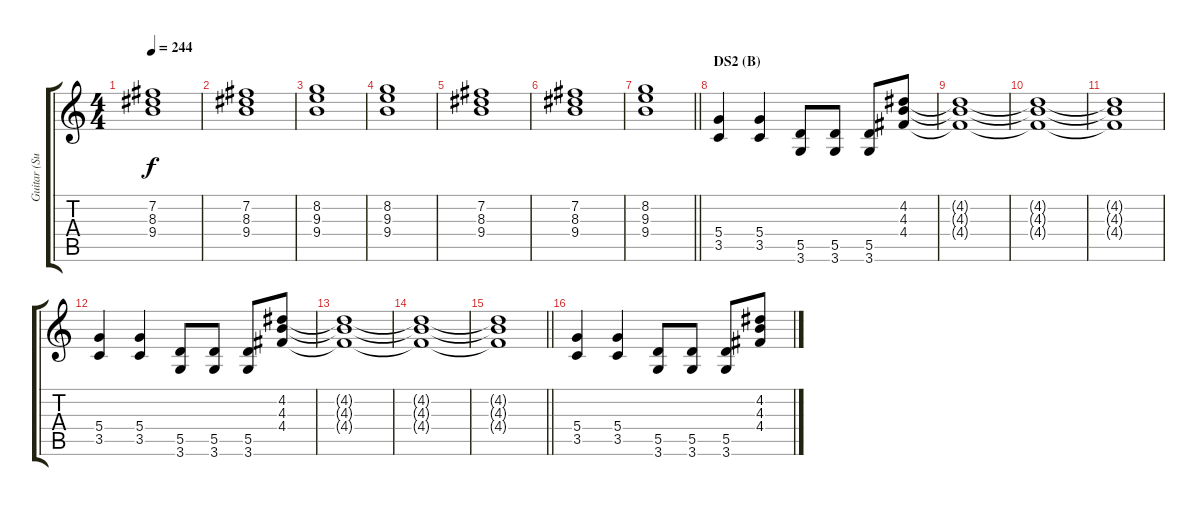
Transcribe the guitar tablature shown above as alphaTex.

\track ("Guitar (Sugizo)" "Guitar (Su") {instrument distortionguitar}
\staff {score tabs}
\tuning (E4 B3 G3 D3 A2 E2) {hide}
\ts (4 4)
\tempo 244
\clef g2
\ks c
(7.2 8.3 9.4).1{dy f} |
(7.2 8.3 9.4).1 |
(8.2 9.3 9.4).1 |
(8.2 9.3 9.4).1 |
(7.2 8.3 9.4).1 |
(7.2 8.3 9.4).1 |
\barLineRight lightlight
(8.2 9.3 9.4).1 |
\section ("" "DS2 (B)")
(5.4 3.5).4{instrument distortionguitar} (5.4 3.5).4 (5.5 3.6).8 (5.5 3.6).8 (5.5 3.6).8 (4.2 4.3 4.4).8 |
(4.2{t} 4.3{t} 4.4{t}).1 |
(4.2{t} 4.3{t} 4.4{t}).1 |
(4.2{t} 4.3{t} 4.4{t}).1 |
(5.4 3.5).4{instrument distortionguitar} (5.4 3.5).4 (5.5 3.6).8 (5.5 3.6).8 (5.5 3.6).8 (4.2 4.3 4.4).8 |
(4.2{t} 4.3{t} 4.4{t}).1 |
(4.2{t} 4.3{t} 4.4{t}).1 |
\barLineRight lightlight
(4.2{t} 4.3{t} 4.4{t}).1 |
(5.4 3.5).4 (5.4 3.5).4 (5.5 3.6).8 (5.5 3.6).8 (5.5 3.6).8 (4.2 4.3 4.4).8
